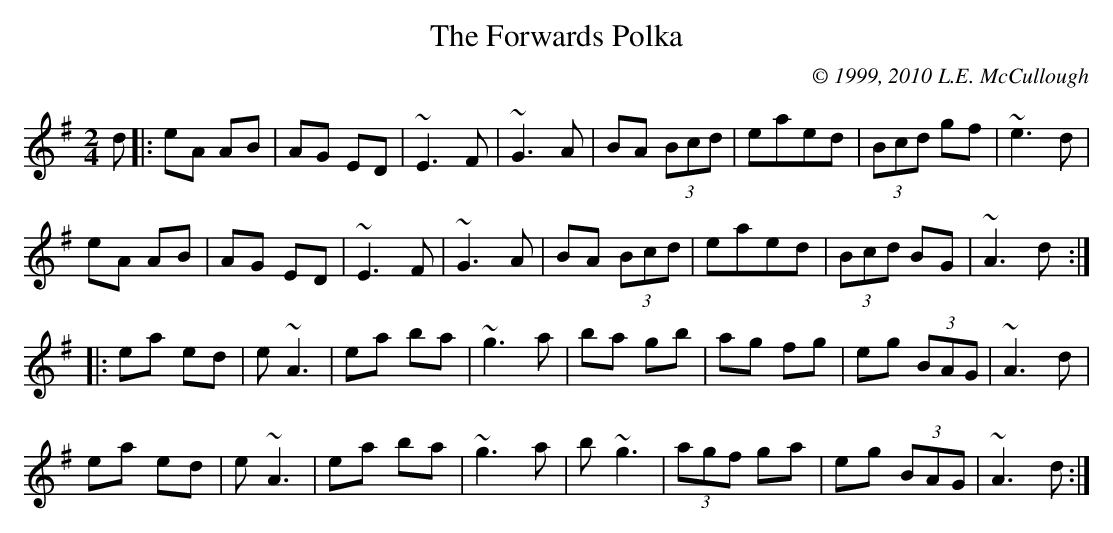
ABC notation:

X:1
T:The Forwards Polka
C:© 1999, 2010 L.E. McCullough
M:2/4
L:1/8
K:Ador
d|:eA AB|AG ED|~E3F|~G3A|BA (3Bcd|eaed|(3Bcd gf|~e3d|
eA AB|AG ED|~E3F|~G3A|BA (3Bcd|eaed|(3Bcd BG|~A3d:|
|:ea ed|e~A3|ea ba|~g3a|ba gb|ag fg|eg (3BAG|~A3d|
ea ed|e~A3|ea ba|~g3a|b~g3|(3agf ga|eg (3BAG|~A3d:|
